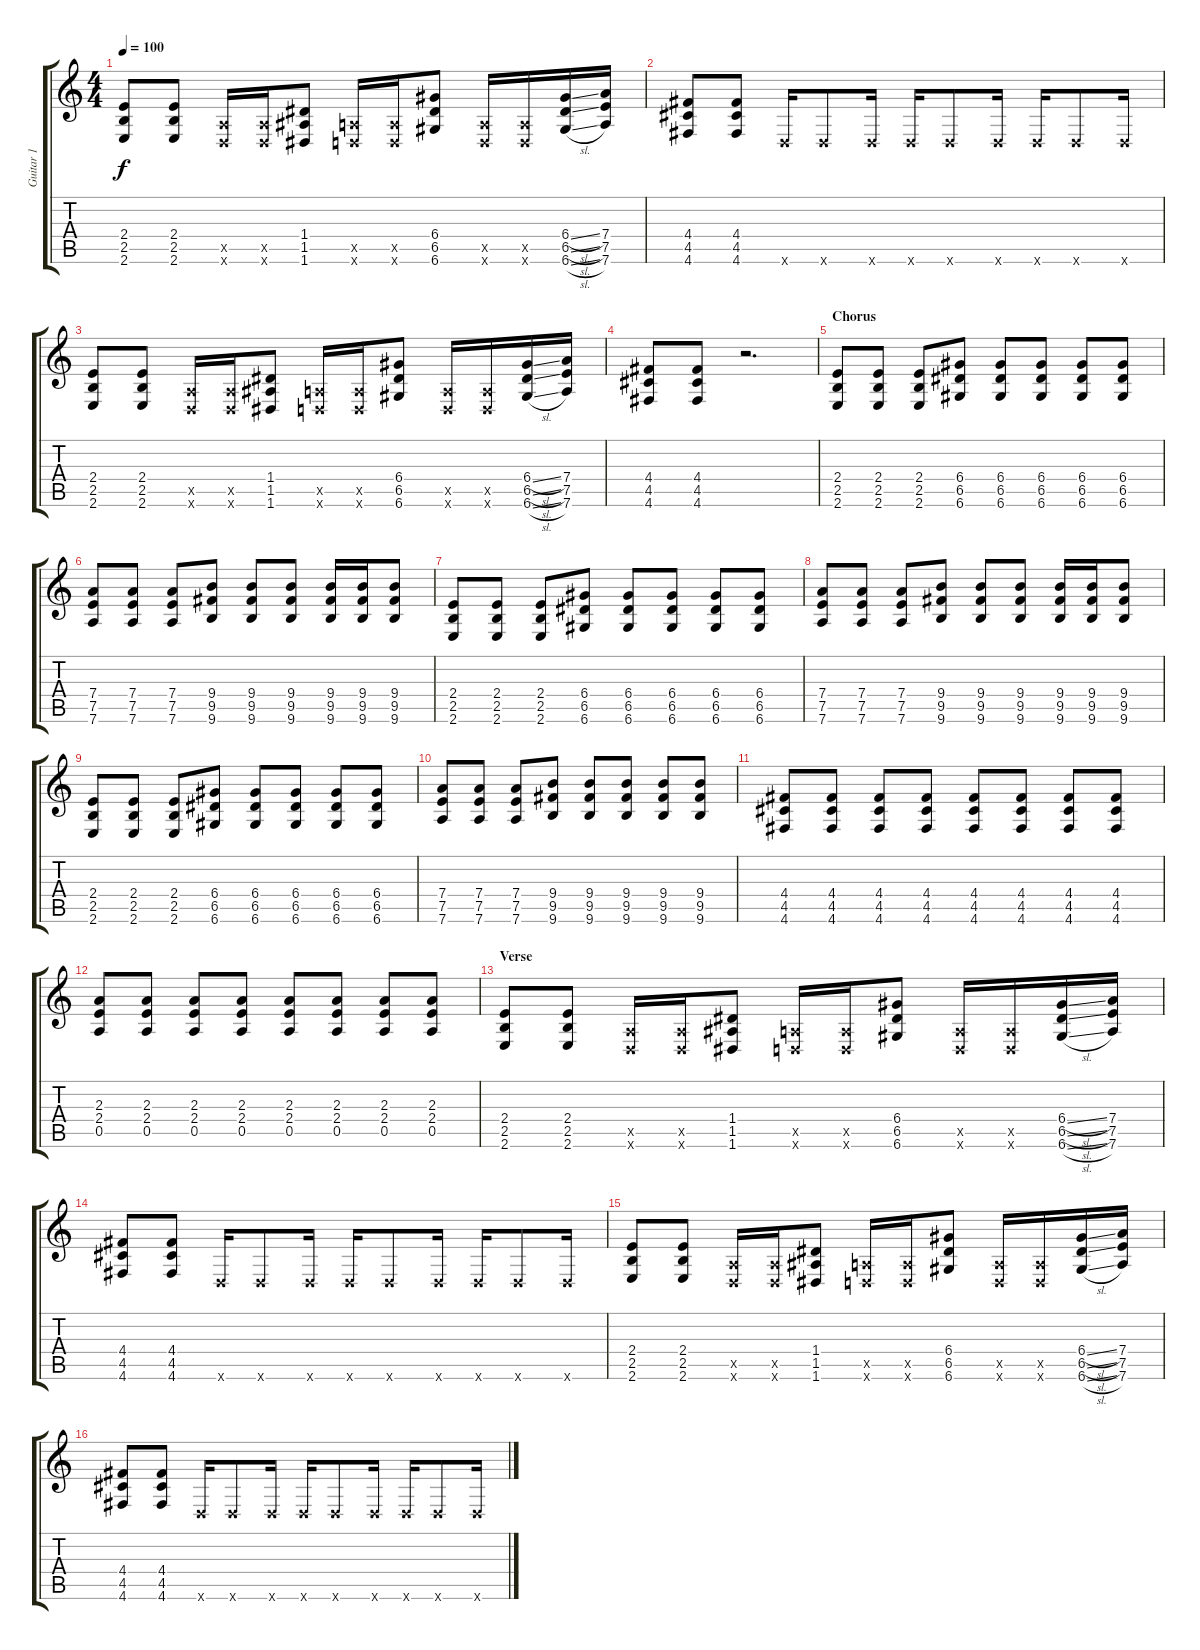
\track ("Guitar 1" "Guitar 1") {instrument distortionguitar}
\staff {score tabs}
\tuning (E4 B3 G3 D3 A2 D2) {hide}
\ts (4 4)
\tempo 100
\clef g2
\ks c
(2.4 2.5 2.6).8{dy f balance 0 instrument distortionguitar} (2.4 2.5 2.6).8 (0.5{x} 0.6{x}).16 (0.5{x} 0.6{x}).16 (1.4 1.5 1.6).8 (0.5{x} 0.6{x}).16 (0.5{x} 0.6{x}).16 (6.4 6.5 6.6).8 (0.5{x} 0.6{x}).16 (0.5{x} 0.6{x}).16 (6.4{sl} 6.5{sl} 6.6{sl}).16 (7.4 7.5 7.6).16 |
(4.4 4.5 4.6).8 (4.4 4.5 4.6).8 0.6{x}.16 0.6{x}.8 0.6{x}.16 0.6{x}.16 0.6{x}.8 0.6{x}.16 0.6{x}.16 0.6{x}.8 0.6{x}.16 |
(2.4 2.5 2.6).8{balance 0 instrument distortionguitar} (2.4 2.5 2.6).8 (0.5{x} 0.6{x}).16 (0.5{x} 0.6{x}).16 (1.4 1.5 1.6).8 (0.5{x} 0.6{x}).16 (0.5{x} 0.6{x}).16 (6.4 6.5 6.6).8 (0.5{x} 0.6{x}).16 (0.5{x} 0.6{x}).16 (6.4{sl} 6.5{sl} 6.6{sl}).16 (7.4 7.5 7.6).16 |
(4.4 4.5 4.6).8 (4.4 4.5 4.6).8 r.2{d} |
\section ("" "Chorus")
(2.4 2.5 2.6).8 (2.4 2.5 2.6).8 (2.4 2.5 2.6).8 (6.4 6.5 6.6).8 (6.4 6.5 6.6).8 (6.4 6.5 6.6).8 (6.4 6.5 6.6).8 (6.4 6.5 6.6).8 |
(7.4 7.5 7.6).8 (7.4 7.5 7.6).8 (7.4 7.5 7.6).8 (9.4 9.5 9.6).8 (9.4 9.5 9.6).8 (9.4 9.5 9.6).8 (9.4 9.5 9.6).16 (9.4 9.5 9.6).16 (9.4 9.5 9.6).8 |
(2.4 2.5 2.6).8 (2.4 2.5 2.6).8 (2.4 2.5 2.6).8 (6.4 6.5 6.6).8 (6.4 6.5 6.6).8 (6.4 6.5 6.6).8 (6.4 6.5 6.6).8 (6.4 6.5 6.6).8 |
(7.4 7.5 7.6).8 (7.4 7.5 7.6).8 (7.4 7.5 7.6).8 (9.4 9.5 9.6).8 (9.4 9.5 9.6).8 (9.4 9.5 9.6).8 (9.4 9.5 9.6).16 (9.4 9.5 9.6).16 (9.4 9.5 9.6).8 |
(2.4 2.5 2.6).8 (2.4 2.5 2.6).8 (2.4 2.5 2.6).8 (6.4 6.5 6.6).8 (6.4 6.5 6.6).8 (6.4 6.5 6.6).8 (6.4 6.5 6.6).8 (6.4 6.5 6.6).8 |
(7.4 7.5 7.6).8 (7.4 7.5 7.6).8 (7.4 7.5 7.6).8 (9.4 9.5 9.6).8 (9.4 9.5 9.6).8 (9.4 9.5 9.6).8 (9.4 9.5 9.6).8 (9.4 9.5 9.6).8 |
(4.4 4.5 4.6).8 (4.4 4.5 4.6).8 (4.4 4.5 4.6).8 (4.4 4.5 4.6).8 (4.4 4.5 4.6).8 (4.4 4.5 4.6).8 (4.4 4.5 4.6).8 (4.4 4.5 4.6).8 |
(2.3 2.4 0.5).8 (2.3 2.4 0.5).8 (2.3 2.4 0.5).8 (2.3 2.4 0.5).8 (2.3 2.4 0.5).8 (2.3 2.4 0.5).8 (2.3 2.4 0.5).8 (2.3 2.4 0.5).8 |
\section ("" "Verse")
(2.4 2.5 2.6).8{balance 0 instrument distortionguitar} (2.4 2.5 2.6).8 (0.5{x} 0.6{x}).16 (0.5{x} 0.6{x}).16 (1.4 1.5 1.6).8 (0.5{x} 0.6{x}).16 (0.5{x} 0.6{x}).16 (6.4 6.5 6.6).8 (0.5{x} 0.6{x}).16 (0.5{x} 0.6{x}).16 (6.4{sl} 6.5{sl} 6.6{sl}).16 (7.4 7.5 7.6).16 |
(4.4 4.5 4.6).8 (4.4 4.5 4.6).8 0.6{x}.16 0.6{x}.8 0.6{x}.16 0.6{x}.16 0.6{x}.8 0.6{x}.16 0.6{x}.16 0.6{x}.8 0.6{x}.16 |
(2.4 2.5 2.6).8{balance 0 instrument distortionguitar} (2.4 2.5 2.6).8 (0.5{x} 0.6{x}).16 (0.5{x} 0.6{x}).16 (1.4 1.5 1.6).8 (0.5{x} 0.6{x}).16 (0.5{x} 0.6{x}).16 (6.4 6.5 6.6).8 (0.5{x} 0.6{x}).16 (0.5{x} 0.6{x}).16 (6.4{sl} 6.5{sl} 6.6{sl}).16 (7.4 7.5 7.6).16 |
(4.4 4.5 4.6).8 (4.4 4.5 4.6).8 0.6{x}.16 0.6{x}.8 0.6{x}.16 0.6{x}.16 0.6{x}.8 0.6{x}.16 0.6{x}.16 0.6{x}.8 0.6{x}.16
